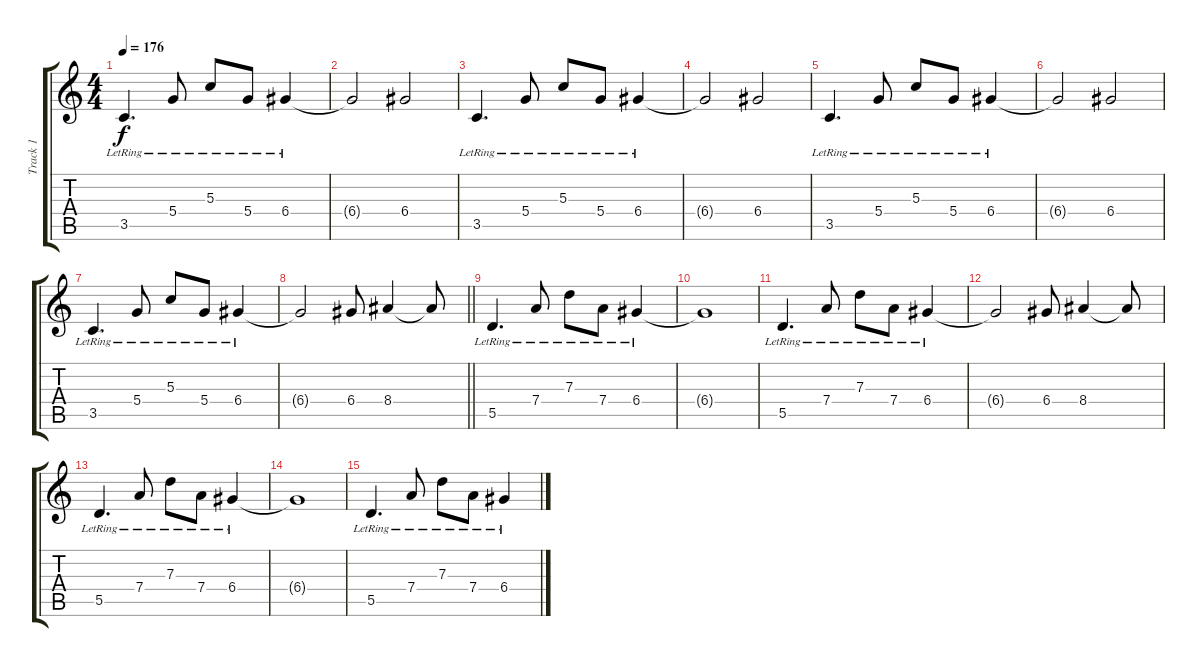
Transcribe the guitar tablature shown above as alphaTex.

\track ("Track 1" "Track 1") {instrument overdrivenguitar}
\staff {score tabs}
\tuning (E4 B3 G3 D3 A2 D2) {hide}
\ts (4 4)
\tempo 176
\clef g2
\ks c
3.5{lr}.4{d dy f} 5.4{lr}.8 5.3{lr}.8 5.4{lr}.8 6.4{lr}.4 |
6.4{t}.2 6.4.2 |
3.5{lr}.4{d} 5.4{lr}.8 5.3{lr}.8 5.4{lr}.8 6.4{lr}.4 |
6.4{t}.2 6.4.2 |
3.5{lr}.4{d} 5.4{lr}.8 5.3{lr}.8 5.4{lr}.8 6.4{lr}.4 |
6.4{t}.2 6.4.2 |
3.5{lr}.4{d} 5.4{lr}.8 5.3{lr}.8 5.4{lr}.8 6.4{lr}.4 |
\barLineRight lightlight
6.4{t}.2 6.4.8 8.4.4 8.4{t}.8 |
5.5{lr}.4{d} 7.4{lr}.8 7.3{lr}.8 7.4{lr}.8 6.4{lr}.4 |
6.4{t}.1 |
5.5{lr}.4{d} 7.4{lr}.8 7.3{lr}.8 7.4{lr}.8 6.4{lr}.4 |
6.4{t}.2 6.4.8 8.4.4 8.4{t}.8 |
5.5{lr}.4{d} 7.4{lr}.8 7.3{lr}.8 7.4{lr}.8 6.4{lr}.4 |
6.4{t}.1 |
5.5{lr}.4{d} 7.4{lr}.8 7.3{lr}.8 7.4{lr}.8 6.4{lr}.4
